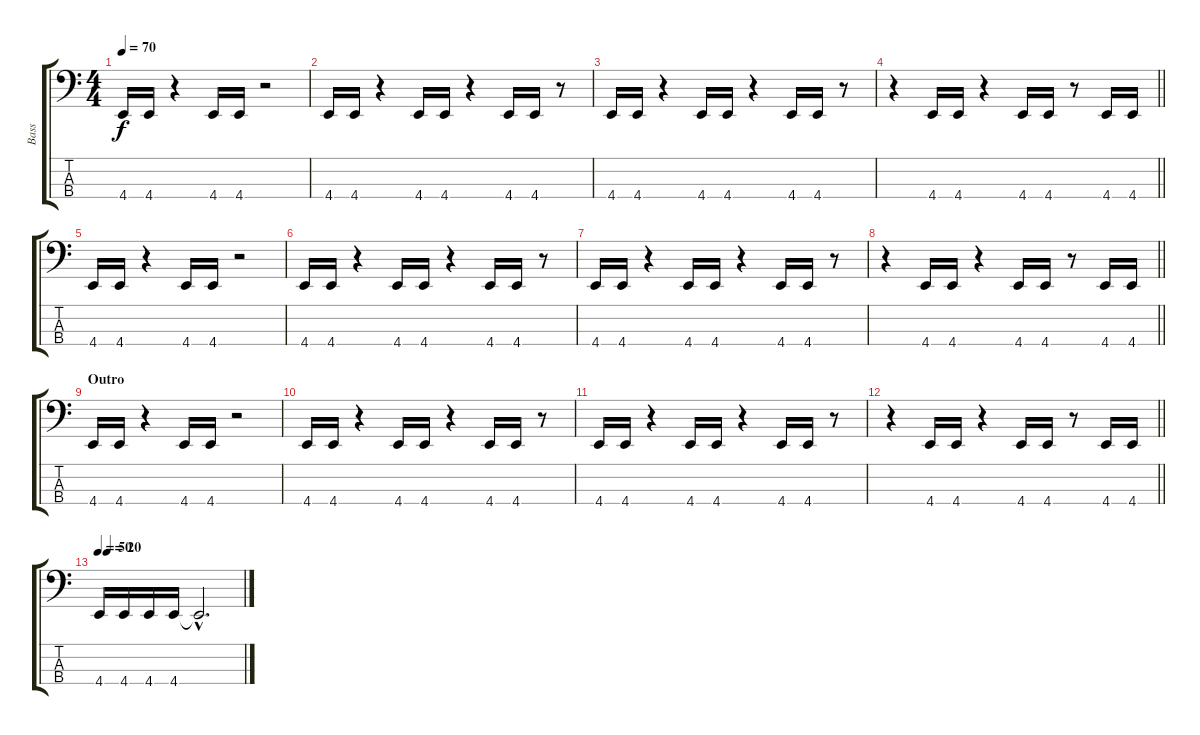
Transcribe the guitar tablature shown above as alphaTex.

\track ("Bass" "Bass") {instrument electricbassfinger}
\staff {score tabs}
\tuning (F2 C2 G1 C1) {hide}
\ts (4 4)
\tempo 70
\clef f4
\ks c
4.4.16{dy f} 4.4.16 r.4 4.4.16 4.4.16 r.2 |
4.4.16 4.4.16 r.4 4.4.16 4.4.16 r.4 4.4.16 4.4.16 r.8 |
4.4.16 4.4.16 r.4 4.4.16 4.4.16 r.4 4.4.16 4.4.16 r.8 |
\barLineRight lightlight
r.4 4.4.16 4.4.16 r.4 4.4.16 4.4.16 r.8 4.4.16 4.4.16 |
4.4.16 4.4.16 r.4 4.4.16 4.4.16 r.2 |
4.4.16 4.4.16 r.4 4.4.16 4.4.16 r.4 4.4.16 4.4.16 r.8 |
4.4.16 4.4.16 r.4 4.4.16 4.4.16 r.4 4.4.16 4.4.16 r.8 |
\barLineRight lightlight
r.4 4.4.16 4.4.16 r.4 4.4.16 4.4.16 r.8 4.4.16 4.4.16 |
\section ("" "Outro")
4.4.16 4.4.16 r.4 4.4.16 4.4.16 r.2 |
4.4.16 4.4.16 r.4 4.4.16 4.4.16 r.4 4.4.16 4.4.16 r.8 |
4.4.16 4.4.16 r.4 4.4.16 4.4.16 r.4 4.4.16 4.4.16 r.8 |
\barLineRight lightlight
r.4 4.4.16 4.4.16 r.4 4.4.16 4.4.16 r.8 4.4.16 4.4.16 |
\tempo 50
\tempo (20 0.0625)
4.4.16 4.4.16 4.4.16 4.4.16 4.4{hac t}.2{d}
